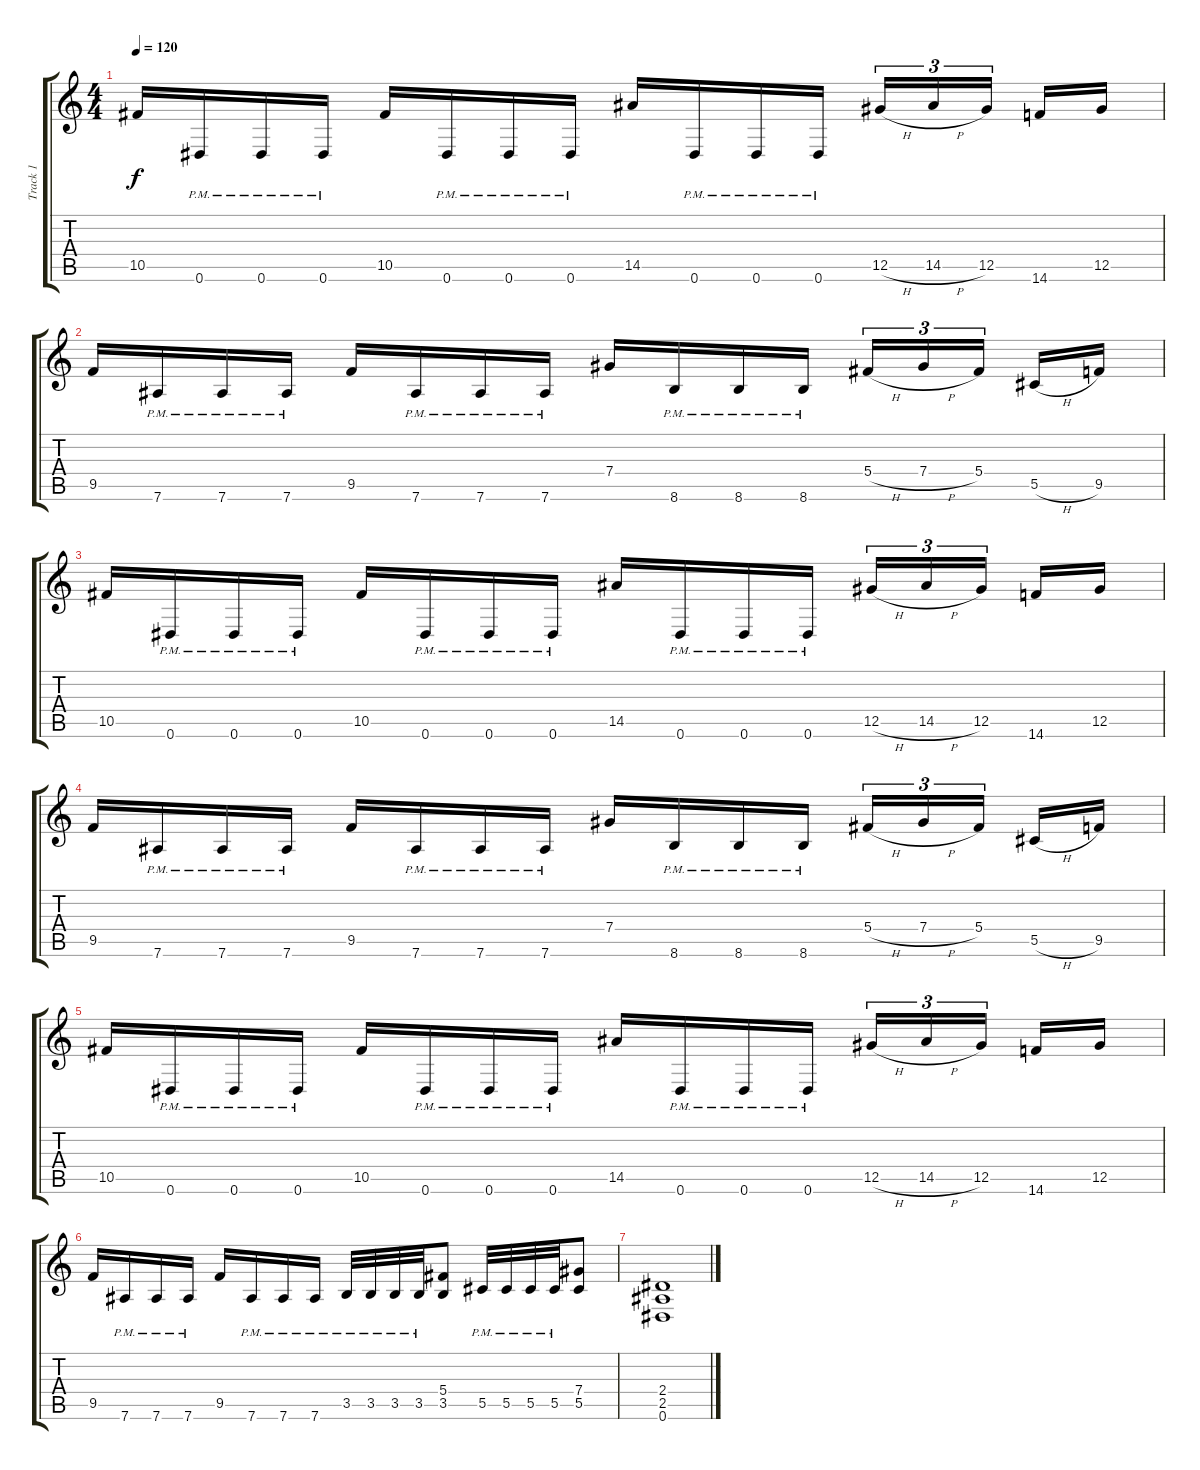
\track ("Track 1" "Track 1") {instrument distortionguitar}
\staff {score tabs}
\tuning (Eb4 Bb3 Gb3 Db3 Ab2 Eb2) {hide}
\ts (4 4)
\tempo 120
\clef g2
\ks c
10.5.16{dy f} 0.6{pm}.16 0.6{pm}.16 0.6{pm}.16 10.5.16 0.6{pm}.16 0.6{pm}.16 0.6{pm}.16 14.5.16 0.6{pm}.16 0.6{pm}.16 0.6{pm}.16 12.5{h}.16{tu (3 2)} 14.5{h}.16{tu (3 2)} 12.5.16{tu (3 2) beam splitsecondary} 14.6.16 12.5.16 |
9.5.16 7.6{pm}.16 7.6{pm}.16 7.6{pm}.16 9.5.16 7.6{pm}.16 7.6{pm}.16 7.6{pm}.16 7.4.16 8.6{pm}.16 8.6{pm}.16 8.6{pm}.16 5.4{h}.16{tu (3 2)} 7.4{h}.16{tu (3 2)} 5.4.16{tu (3 2) beam splitsecondary} 5.5{h}.16 9.5.16 |
10.5.16 0.6{pm}.16 0.6{pm}.16 0.6{pm}.16 10.5.16 0.6{pm}.16 0.6{pm}.16 0.6{pm}.16 14.5.16 0.6{pm}.16 0.6{pm}.16 0.6{pm}.16 12.5{h}.16{tu (3 2)} 14.5{h}.16{tu (3 2)} 12.5.16{tu (3 2) beam splitsecondary} 14.6.16 12.5.16 |
9.5.16 7.6{pm}.16 7.6{pm}.16 7.6{pm}.16 9.5.16 7.6{pm}.16 7.6{pm}.16 7.6{pm}.16 7.4.16 8.6{pm}.16 8.6{pm}.16 8.6{pm}.16 5.4{h}.16{tu (3 2)} 7.4{h}.16{tu (3 2)} 5.4.16{tu (3 2) beam splitsecondary} 5.5{h}.16 9.5.16 |
10.5.16 0.6{pm}.16 0.6{pm}.16 0.6{pm}.16 10.5.16 0.6{pm}.16 0.6{pm}.16 0.6{pm}.16 14.5.16 0.6{pm}.16 0.6{pm}.16 0.6{pm}.16 12.5{h}.16{tu (3 2)} 14.5{h}.16{tu (3 2)} 12.5.16{tu (3 2) beam splitsecondary} 14.6.16 12.5.16 |
9.5.16 7.6{pm}.16 7.6{pm}.16 7.6{pm}.16 9.5.16 7.6{pm}.16 7.6{pm}.16 7.6{pm}.16 3.5{pm}.32 3.5{pm}.32 3.5{pm}.32 3.5{pm}.32 (5.4 3.5).8 5.5{pm}.32 5.5{pm}.32 5.5{pm}.32 5.5{pm}.32 (7.4 5.5).8 |
(2.4 2.5 0.6).1
